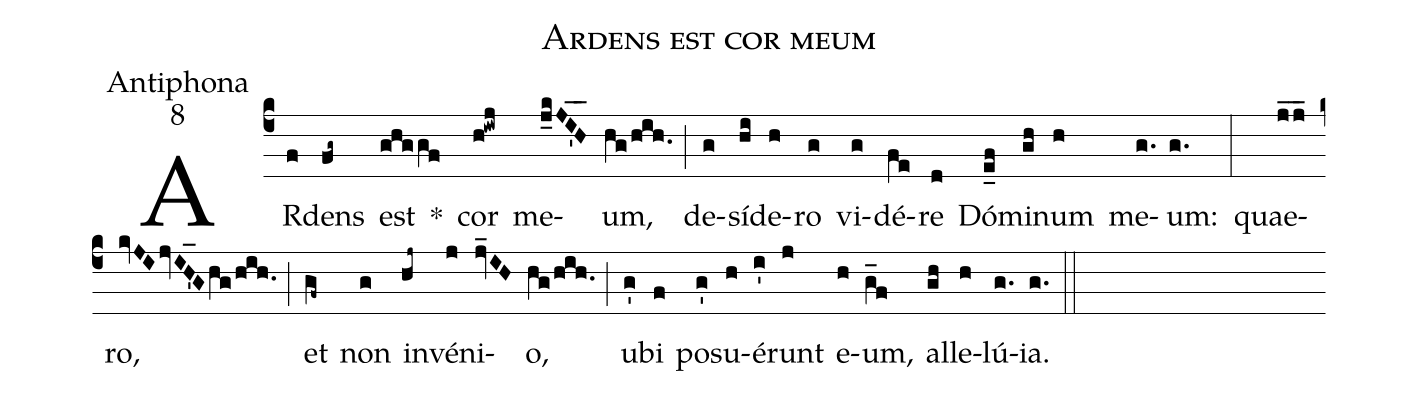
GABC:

name:Ardens est cor meum;
office-part:Antiphona;
mode:8;
%%
(c4) AR(f)dens(fg~) est(ghggf) *() cor(h!iwj) me(j_kJI'_H_)um,(hg/hih.) (;) de(g)sí(hi)de(h)ro(g) vi(g)dé(fe)re(d) Dó(e_f)mi(gh)num(h) me(g.)um:(g.) (:) quae(j_/j_)ro,(kvJI/jvIH'_G/hg/hih.) (;) et(gf~) non(g) in(hj~)vé(j)ni(jv_IH)o,(hg/hih.) (;) u(g')bi(f) po(g')su(h)é(i')runt(j) e(h)um,(g_f) al(gh)le(h)lú(g.)ia.(g.) (::)
